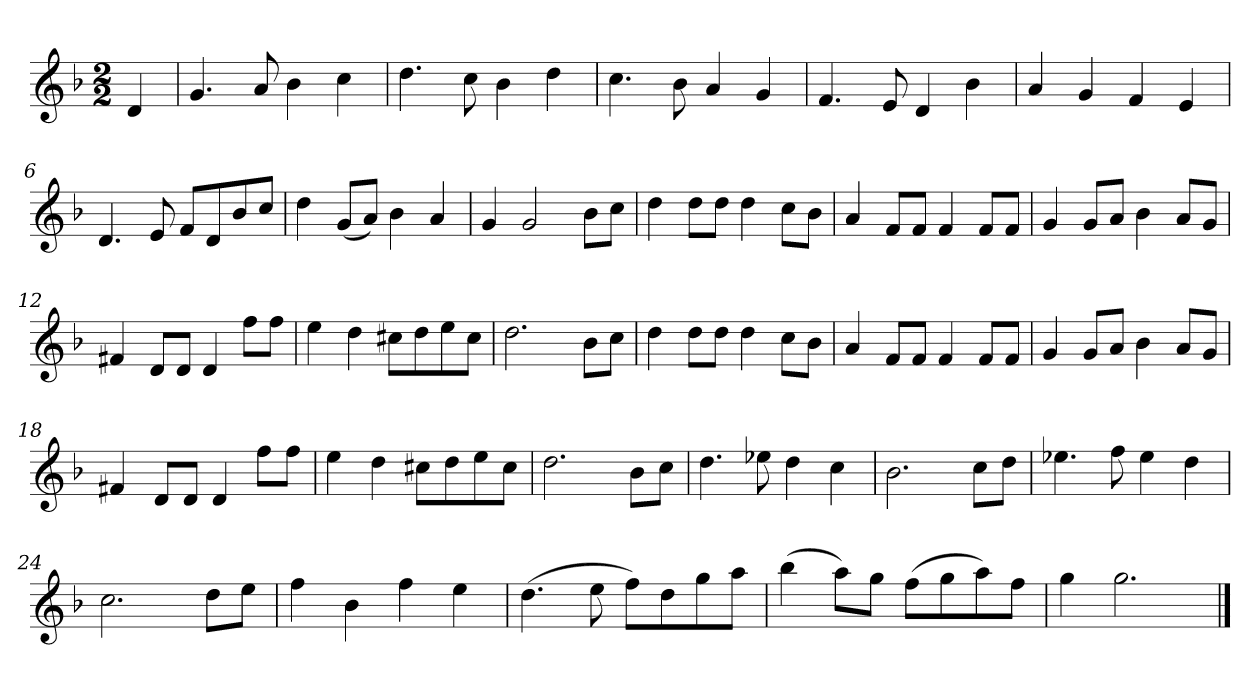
**kern
*part1
*staff1
*k[b-]
*M2/2
*MM120
=
4d
=1
4.g
8a
4b-
4cc
=2
4.dd
8cc
4b-
4dd
=3
4.cc
8b-
4a
4g
=4
4.f
8e
4d
4b-
=5
4a
4g
4f
4e
=6
4.d
8e
8fL
8d
8b-
8ccJ
=7
4dd
(8gL
8aJ)
4b-
4a
=8
4g
2g
8b-L
8ccJ
=9
4dd
8ddL
8ddJ
4dd
8ccL
8b-J
=10
4a
8fL
8fJ
4f
8fL
8fJ
=11
4g
8gL
8aJ
4b-
8aL
8gJ
=12
4f#X
8dL
8dJ
4d
8ffL
8ffJ
=13
4ee
4dd
8cc#XL
8dd
8ee
8cc#J
=14
2.dd
8b-L
8ccJ
=15
4dd
8ddL
8ddJ
4dd
8ccL
8b-J
=16
4a
8fL
8fJ
4f
8fL
8fJ
=17
4g
8gL
8aJ
4b-
8aL
8gJ
=18
4f#X
8dL
8dJ
4d
8ffL
8ffJ
=19
4ee
4dd
8cc#XL
8dd
8ee
8cc#J
=20
2.dd
8b-L
8ccJ
=21
4.dd
8ee-X
4dd
4cc
=22
2.b-
8ccL
8ddJ
=23
4.ee-X
8ff
4ee-
4dd
=24
2.cc
8ddL
8eeJ
=25
4ff
4b-
4ff
4ee
=26
(4.dd
8ee
8ffL)
8dd
8gg
8aaJ
=27
(4bb-
8aaL)
8ggJ
(8ffL
8gg
8aa)
8ffJ
=28
4gg
2.gg
==
*-
